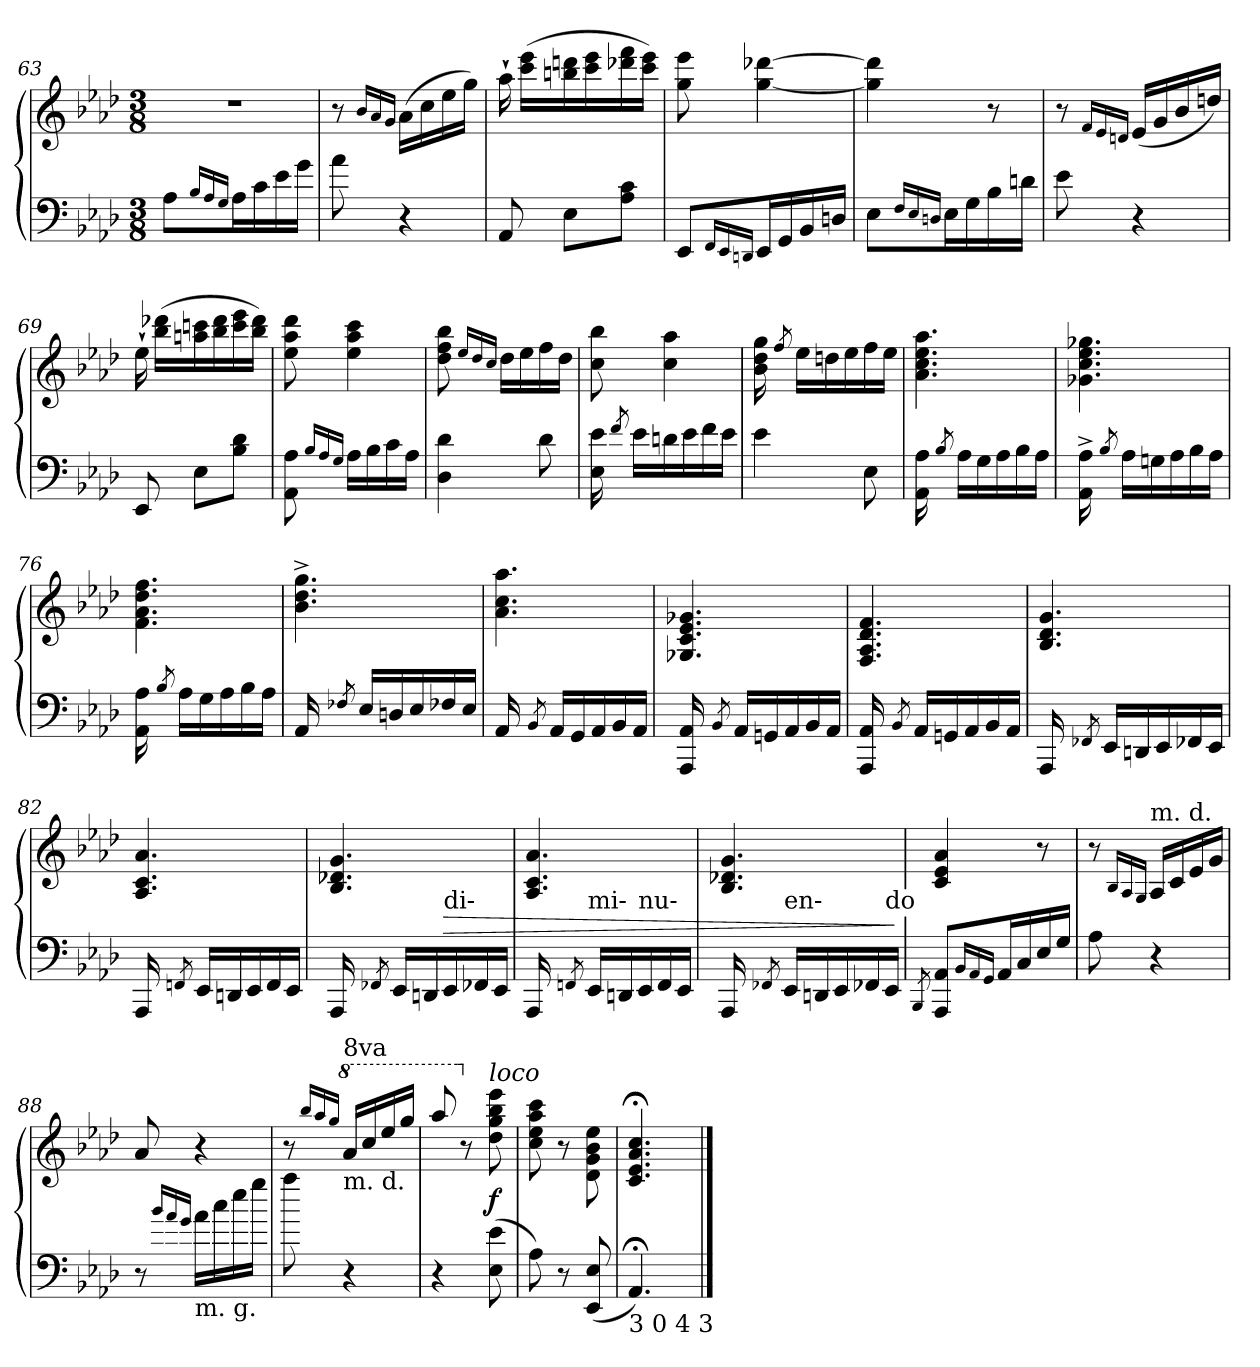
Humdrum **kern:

**kern	**dynam	**kern
*part2	*part2	*part1
*staff2	*staff2	*staff1
*clefF4	*	*clefG2
*k[b-e-a-d-]	*	*k[b-e-a-d-]
*A-:	*	*A-:
*M3/8	*	*M3/8
=63	=63	=63
8A-\L	.	4.r
16qqB-/LL	.	.
16qqA-/	.	.
16qqG/JJ	.	.
16A-\L	.	.
16c\	.	.
16e-\	.	.
16g\JJ	.	.
=64	=64	=64
8a-\	.	8r
.	.	16qqb-/LL
.	.	16qqa-/
.	.	16qqg/JJ
4r	.	(16a-\LL
.	.	16cc\
.	.	16ee-\
.	.	16gg\JJ)
=65	=65	=65
8AA-/	.	16aa-`\
.	.	(16ccc\ 16eee-\LL
8E-\L	.	16bbn\ 16dddn\
.	.	16ccc\ 16eee-\
8A-\ 8c\J	.	16ddd-X\ 16fff\
.	.	16ccc\ 16eee-\JJ)
=66	=66	=66
8EE-/L	.	8gg\ 8eee-\
16qqFF/LL	.	.
16qqEE-/	.	.
16qqDDn/JJ	.	.
16EE-/L	.	[4gg\ [4ddd-X\
16GG/	.	.
16BB-/	.	.
16Dn/JJ	.	.
=67	=67	=67
8E-\L	.	4gg]\ 4ddd-]\
16qqF/LL	.	.
16qqE-/	.	.
16qqDn/JJ	.	.
16E-\L	.	.
16G\	.	.
16B-\	.	8r
16dn\JJ	.	.
=68	=68	=68
8e-\	.	8r
.	.	16qqf/LL
.	.	16qqe-/
.	.	16qqdn/JJ
4r	.	(16e-/LL
.	.	16g/
.	.	16b-/
.	.	16ddn/JJ)
=69	=69	=69
8EE-/	.	16ee-`\
.	.	(16bb-\ 16ddd-X\LL
8E-\L	.	16aan\ 16cccn\
.	.	16bb-\ 16ddd-\
8B-\ 8d-\J	.	16ccc\ 16eee-\
.	.	16bb-\ 16ddd-\JJ)
=70	=70	=70
8AA-\ 8A-\	.	8ee-\ 8aa-\ 8ddd-\
16qqB-/LL	.	.
16qqA-/	.	.
16qqG/JJ	.	.
16A-\LL	.	4ee-\ 4aa-\ 4ccc\
16B-\	.	.
16c\	.	.
16A-\JJ	.	.
=71	=71	=71
4D-\ 4d-\	.	8dd-\ 8ff\ 8bb-\
.	.	16qqee-/LL
.	.	16qqdd-/
.	.	16qqcc/JJ
.	.	16dd-\LL
.	.	16ee-\
8d-\	.	16ff\
.	.	16dd-\JJ
=72	=72	=72
16E-\ 16e-\	.	8cc\ 8bb-\
8qf/	.	.
16e-\LL	.	.
16dn\	.	4cc\ 4aa-\
16e-\	.	.
16f\	.	.
16e-\JJ	.	.
=73	=73	=73
4e-\	.	16b-\ 16dd-\ 16gg\
.	.	8qff/
.	.	16ee-\LL
.	.	16ddn\
.	.	16ee-\
8E-\	.	16ff\
.	.	16ee-\JJ
=74	=74	=74
16AA-\ 16A-\	.	4.a-\ 4.cc\ 4.ee-\ 4.aa-\
8qB-/	.	.
16A-\LL	.	.
16G\	.	.
16A-\	.	.
16B-\	.	.
16A-\JJ	.	.
=75	=75	=75
16AA-^\ 16A-^\	.	4.g-X\ 4.cc\ 4.ee-\ 4.gg-X\
8qB-/	.	.
16A-\LL	.	.
16Gn\	.	.
16A-\	.	.
16B-\	.	.
16A-\JJ	.	.
=76	=76	=76
16AA-\ 16A-\	.	4.f\ 4.a-\ 4.dd-\ 4.ff\
8qB-/	.	.
16A-\LL	.	.
16G\	.	.
16A-\	.	.
16B-\	.	.
16A-\JJ	.	.
=77	=77	=77
16AA-/	.	4.b-^<\ 4.dd-^<\ 4.gg^<\
8qF-X/	.	.
16E-/LL	.	.
16Dn/	.	.
16E-/	.	.
16F-X/	.	.
16E-/JJ	.	.
=78	=78	=78
16AA-/	.	4.a-\ 4.cc\ 4.aa-\
8qBB-/	.	.
16AA-/LL	.	.
16GG/	.	.
16AA-/	.	.
16BB-/	.	.
16AA-/JJ	.	.
=79	=79	=79
16AAA-/ 16AA-/	.	4.G-X/ 4.c/ 4.e-/ 4.g-X/
8qBB-/	.	.
16AA-/LL	.	.
16GGn/	.	.
16AA-/	.	.
16BB-/	.	.
16AA-/JJ	.	.
=80	=80	=80
16AAA-/ 16AA-/	.	4.F/ 4.A-/ 4.d-/ 4.f/
8qBB-/	.	.
16AA-/LL	.	.
16GGn/	.	.
16AA-/	.	.
16BB-/	.	.
16AA-/JJ	.	.
=81	=81	=81
16AAA-/	.	4.B-/ 4.d-/ 4.g/
8qFF-X/	.	.
16EE-/LL	.	.
16DDn/	.	.
16EE-/	.	.
16FF-X/	.	.
16EE-/JJ	.	.
=82	=82	=82
16AAA-/	.	4.A-/ 4.c/ 4.a-/
8qFFn/	.	.
16EE-/LL	.	.
16DDn/	.	.
16EE-/	.	.
16FF/	.	.
16EE-/JJ	.	.
=83	=83	=83
16AAA-/	.	4.B-/ 4.d-X/ 4.g/
8qFF-X/	.	.
16EE-/LL	.	.
16DDn/	.	.
!LO:TX:a:t=di-	!	!
!	!LO:HP:a	!
16EE-/	>	.
16FF-X/	.	.
16EE-/JJ	.	.
=84	=84	=84
16AAA-/	.	4.A-/ 4.c/ 4.a-/
8qFFn/	.	.
!LO:TX:a:t=mi-	!	!
16EE-/LL	.	.
16DDn/	.	.
!LO:TX:a:t=nu-	!	!
16EE-/	.	.
16FF/	.	.
16EE-/JJ	.	.
=85	=85	=85
16AAA-/	.	4.B-/ 4.d-X/ 4.g/
8qFF-X/	.	.
!LO:TX:a:t=en-	!	!
16EE-/LL	.	.
16DDn/	.	.
16EE-/	.	.
16FF-X/	.	.
!LO:TX:a:t=do	!	!
16EE-/JJ	.	.
.	]	.
=86	=86	=86
8qBBB-/	.	.
8AAA-/ 8AA-/L	.	4c/ 4e-/ 4a-/
16qqBB-/LL	.	.
16qqAA-/	.	.
16qqGG/JJ	.	.
16AA-/L	.	.
16C/	.	.
16E-/	.	8r
16G/JJ	.	.
=87	=87	=87
8A-\	.	8r
.	.	16qqB-/LL
.	.	16qqA-/
.	.	16qqG/JJ
!	!	!LO:TX:a:t=m. d.
4r	.	16A-/LL
.	.	16c/
.	.	16e-/
.	.	16g/JJ
=88	=88	=88
8r	.	8a-/
16qqb-/LL	.	.
16qqa-/	.	.
16qqg/JJ	.	.
!LO:TX:b:t=m. g.	!	!
16a-\LL	.	4r
16cc\	.	.
16ee-\	.	.
16gg\JJ	.	.
=89	=89	=89
8aa-\	.	8r
.	.	16qqbb-/LL
.	.	16qqaa-/
.	.	16qqgg/JJ
*	*	*8va
!	!	!LO:TX:b:t=m. d.
!	!	!LO:TX:a:t=8va
4r	.	16aa-/LL
.	.	16ccc/
.	.	16eee-/
.	.	16ggg/JJ
=90	=90	=90
4r	.	8aaa-/
*	*	*X8va
.	.	8r
!	!	!LO:TX:a:i:t=loco
!	!LO:DY:a	!
(>8E-\ 8e-\	f	8dd-\ 8gg\ 8bb-\ 8eee-\
=91	=91	=91
8A-\)	.	8cc\ 8ee-\ 8aa-\ 8ccc\
8r	.	8r
(>8EE-/ 8E-/	.	8d-\ 8g\ 8b-\ 8ee-\
=92	=92	=92
!LO:TX:b:t=3 0 4 3	!	!
4.AA-;</)	.	4.c;</ 4.e-;</ 4.a-;</ 4.cc;</
==	==	==
*-	*-	*-
